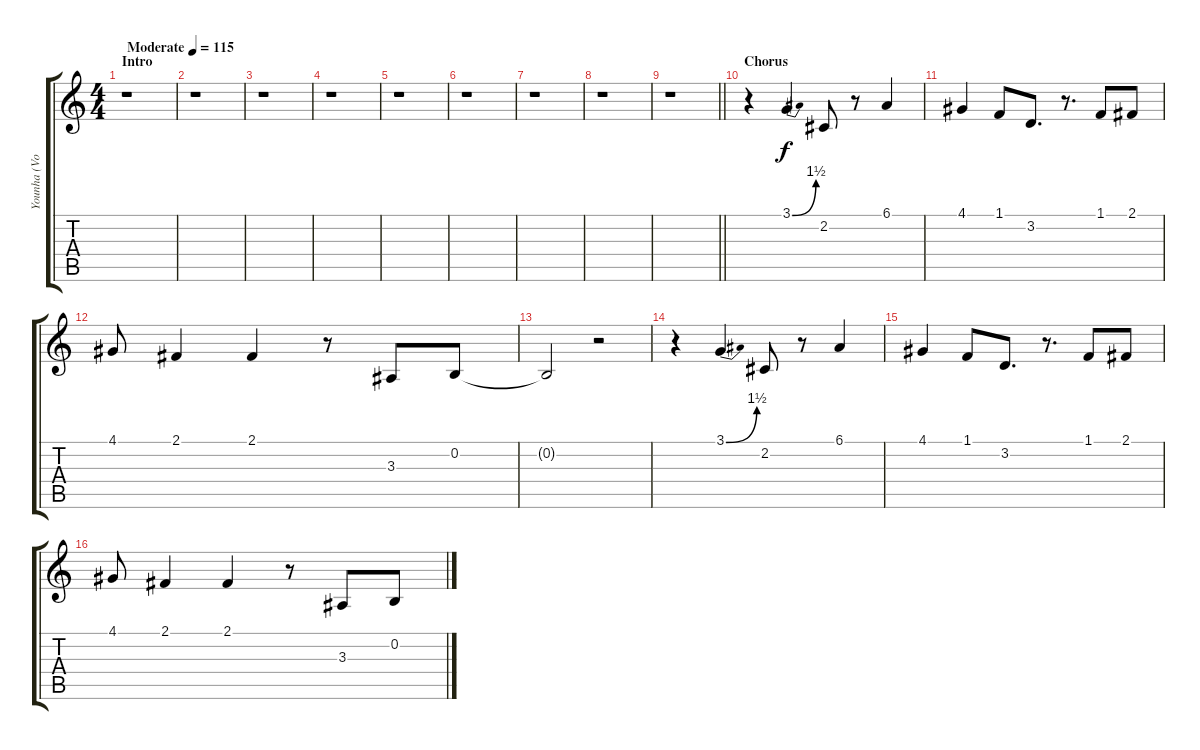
\track ("Younha (Vocal)" "Younha (Vo") {instrument altosax}
\staff {score tabs}
\tuning (E4 B3 G3 D3 A2 E2) {hide}
\ts (4 4)
\section ("" "Intro")
\tempo (115 "Moderate")
\clef g2
\ks c
r.1{dy f instrument altosax} |
r.1 |
r.1 |
r.1 |
r.1 |
r.1 |
r.1 |
r.1 |
\barLineRight lightlight
r.1 |
\section ("" "Chorus")
r.4 3.1{be (bend 0 0 60 6)}.4 2.2.8 r.8 6.1.4 |
4.1.4 1.1.8 3.2.8{d} r.8{d} 1.1.8 2.1.8 |
4.1.8 2.1.4 2.1.4 r.8 3.3.8 0.2.8 |
0.2{t}.2 r.2 |
r.4 3.1{be (bend 0 0 60 6)}.4 2.2.8 r.8 6.1.4 |
4.1.4 1.1.8 3.2.8{d} r.8{d} 1.1.8 2.1.8 |
4.1.8 2.1.4 2.1.4 r.8 3.3.8 0.2.8
